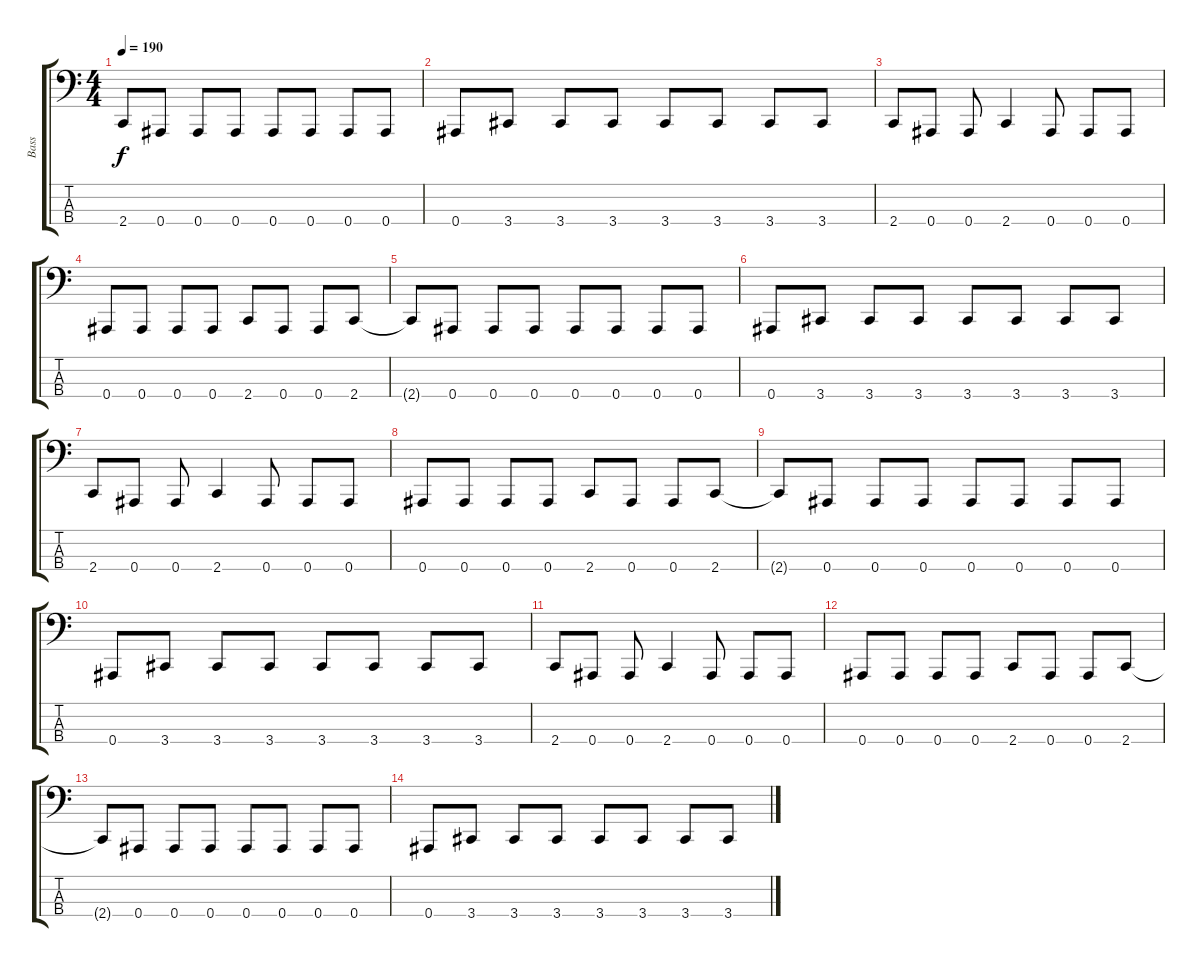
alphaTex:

\track ("Bass" "Bass") {instrument electricbasspick}
\staff {score tabs}
\tuning (Eb2 Bb1 F1 Bb0) {hide}
\ts (4 4)
\tempo 190
\clef f4
\ks c
2.4{t}.8{dy f} 0.4.8 0.4.8 0.4.8 0.4.8 0.4.8 0.4.8 0.4.8 |
0.4.8 3.4.8 3.4.8 3.4.8 3.4.8 3.4.8 3.4.8 3.4.8 |
2.4.8 0.4.8 0.4.8 2.4.4 0.4.8 0.4.8 0.4.8 |
0.4.8 0.4.8 0.4.8 0.4.8 2.4.8 0.4.8 0.4.8 2.4.8 |
2.4{t}.8 0.4.8 0.4.8 0.4.8 0.4.8 0.4.8 0.4.8 0.4.8 |
0.4.8 3.4.8 3.4.8 3.4.8 3.4.8 3.4.8 3.4.8 3.4.8 |
2.4.8 0.4.8 0.4.8 2.4.4 0.4.8 0.4.8 0.4.8 |
0.4.8 0.4.8 0.4.8 0.4.8 2.4.8 0.4.8 0.4.8 2.4.8 |
2.4{t}.8 0.4.8 0.4.8 0.4.8 0.4.8 0.4.8 0.4.8 0.4.8 |
0.4.8 3.4.8 3.4.8 3.4.8 3.4.8 3.4.8 3.4.8 3.4.8 |
2.4.8 0.4.8 0.4.8 2.4.4 0.4.8 0.4.8 0.4.8 |
0.4.8 0.4.8 0.4.8 0.4.8 2.4.8 0.4.8 0.4.8 2.4.8 |
2.4{t}.8 0.4.8 0.4.8 0.4.8 0.4.8 0.4.8 0.4.8 0.4.8 |
0.4.8 3.4.8 3.4.8 3.4.8 3.4.8 3.4.8 3.4.8 3.4.8
